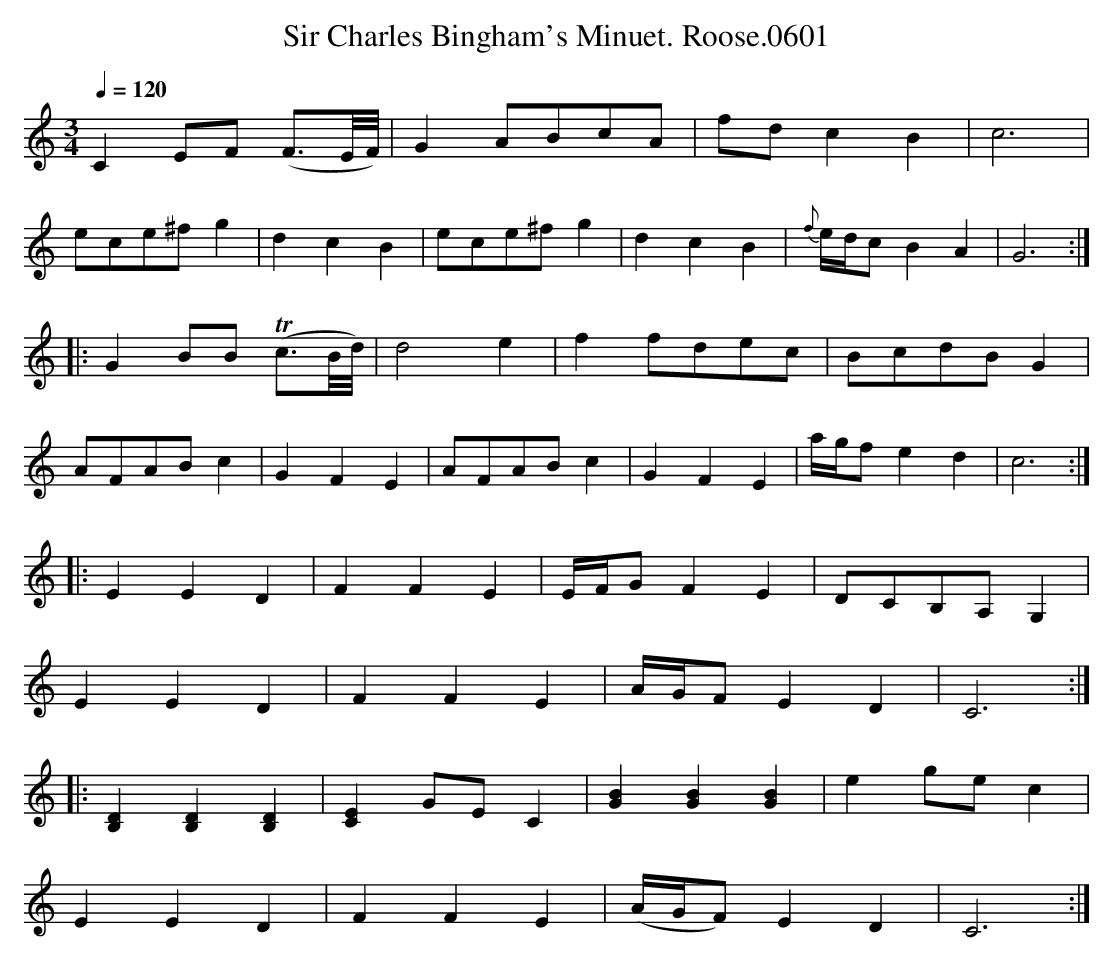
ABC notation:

X:1
T:Sir Charles Bingham's Minuet. Roose.0601
M:3/4
L:1/8
Q:1/4=120
K:C
C2 EF (F3/E//F//) | G2 ABcA | fd c2B2 | c6 |
ece^f g2 | d2c2B2 | ece^f g2 | d2c2B2 | {f}e/d/c B2A2 | G6 :|
|: G2 BB (Tc3/B//d//) | d4e2 | f2 fdec | BcdB G2 |
AFAB c2 | G2F2E2 | AFAB c2 | G2F2E2 | a/g/f e2d2 | c6 :|
|: E2E2D2 | F2F2E2 | E/F/G F2E2 | DCB,A, G,2 |
E2E2D2 | F2F2E2 | A/G/F E2D2 | C6 :|
|: [DB,]2[DB,]2[DB,]2| [CE]2 GE C2 | [GB]2[GB]2[GB]2  | e2 ge c2 |
E2E2D2 | F2F2E2 | (A/G/F) E2D2 | C6:|
